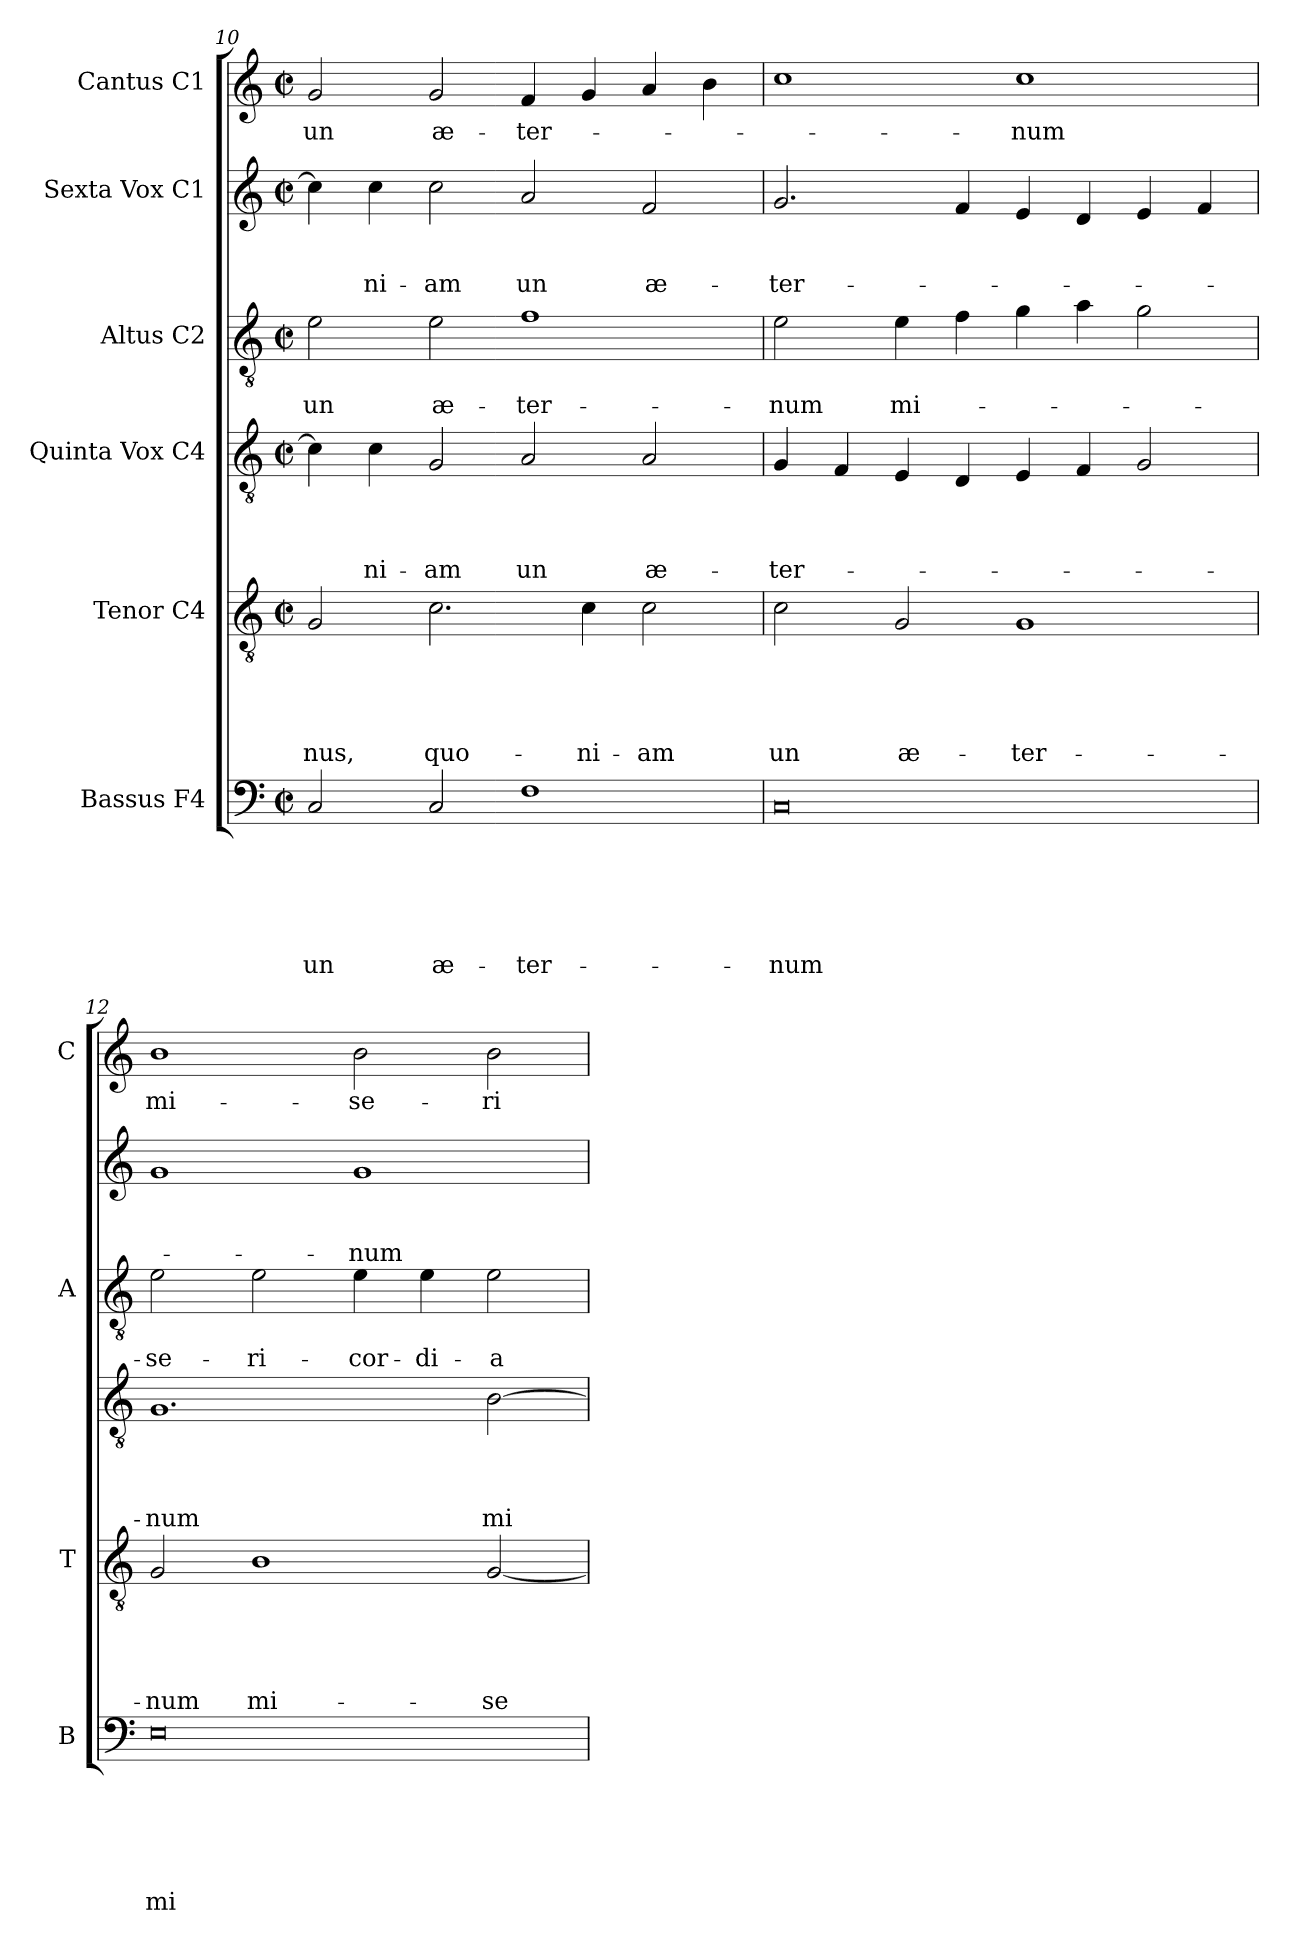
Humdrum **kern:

**kern	**text	**text	**text	**text	**text	**text	**kern	**text	**text	**text	**text	**text	**kern	**text	**text	**text	**text	**kern	**text	**text	**kern	**text	**text	**text	**kern	**text
*part6	*part6	*part6	*part6	*part6	*part6	*part6	*part5	*part5	*part5	*part5	*part5	*part5	*part4	*part4	*part4	*part4	*part4	*part3	*part3	*part3	*part2	*part2	*part2	*part2	*part1	*part1
*staff6	*staff6	*staff6	*staff6	*staff6	*staff6	*staff6	*staff5	*staff5	*staff5	*staff5	*staff5	*staff5	*staff4	*staff4	*staff4	*staff4	*staff4	*staff3	*staff3	*staff3	*staff2	*staff2	*staff2	*staff2	*staff1	*staff1
*I"Bassus F4	*	*	*	*	*	*	*I"Tenor C4	*	*	*	*	*	*I"Quinta Vox C4	*	*	*	*	*I"Altus C2	*	*	*I"Sexta Vox C1	*	*	*	*I"Cantus C1	*
*I'B	*	*	*	*	*	*	*I'T	*	*	*	*	*	*	*	*	*	*	*I'A	*	*	*	*	*	*	*I'C	*
*clefF4	*	*	*	*	*	*	*clefGv2	*	*	*	*	*	*clefGv2	*	*	*	*	*clefGv2	*	*	*clefG2	*	*	*	*clefG2	*
*k[]	*	*	*	*	*	*	*k[]	*	*	*	*	*	*k[]	*	*	*	*	*k[]	*	*	*k[]	*	*	*	*k[]	*
*C:	*	*	*	*	*	*	*C:	*	*	*	*	*	*C:	*	*	*	*	*C:	*	*	*C:	*	*	*	*C:	*
*M2/2	*	*	*	*	*	*	*M2/2	*	*	*	*	*	*M2/2	*	*	*	*	*M2/2	*	*	*M2/2	*	*	*	*M2/2	*
*met(c|)	*	*	*	*	*	*	*met(c|)	*	*	*	*	*	*met(c|)	*	*	*	*	*met(c|)	*	*	*met(c|)	*	*	*	*met(c|)	*
=10	=10	=10	=10	=10	=10	=10	=10	=10	=10	=10	=10	=10	=10	=10	=10	=10	=10	=10	=10	=10	=10	=10	=10	=10	=10	=10
!	!	!	!	!	!	!LO:LY:b	!	!	!	!	!	!LO:LY:b	!	!	!	!	!	!	!	!LO:LY:b	!	!	!	!	!	!LO:LY:b
2C/	.	.	.	.	.	un	2G/	.	.	.	.	-nus,	4c\]	.	.	.	.	2e\	.	un	4cc\]	.	.	.	2g/	un
!	!	!	!	!	!	!	!	!	!	!	!	!	!	!	!	!	!LO:LY:b	!	!	!	!	!	!	!LO:LY:b	!	!
.	.	.	.	.	.	.	.	.	.	.	.	.	4c\	.	.	.	-ni-	.	.	.	4cc\	.	.	-ni-	.	.
!	!	!	!	!	!	!LO:LY:b	!	!	!	!	!	!LO:LY:b	!	!	!	!	!LO:LY:b	!	!	!LO:LY:b	!	!	!	!LO:LY:b	!	!LO:LY:b
2C/	.	.	.	.	.	æ-	2.c\	.	.	.	.	quo-	2G/	.	.	.	-am	2e\	.	æ-	2cc\	.	.	-am	2g/	æ-
!	!	!	!	!	!	!LO:LY:b	!	!	!	!	!	!	!	!	!	!	!LO:LY:b	!	!	!LO:LY:b	!	!	!	!LO:LY:b	!	!LO:LY:b
1F	.	.	.	.	.	-ter-	.	.	.	.	.	.	2A/	.	.	.	un	1f	.	-ter-	2a/	.	.	un	4f/	-ter-
!	!	!	!	!	!	!	!	!	!	!	!	!LO:LY:b	!	!	!	!	!	!	!	!	!	!	!	!	!	!
.	.	.	.	.	.	.	4c\	.	.	.	.	-ni-	.	.	.	.	.	.	.	.	.	.	.	.	4g/	.
!	!	!	!	!	!	!	!	!	!	!	!	!LO:LY:b	!	!	!	!	!LO:LY:b	!	!	!	!	!	!	!LO:LY:b	!	!
.	.	.	.	.	.	.	2c\	.	.	.	.	-am	2A/	.	.	.	æ-	.	.	.	2f/	.	.	æ-	4a/	.
.	.	.	.	.	.	.	.	.	.	.	.	.	.	.	.	.	.	.	.	.	.	.	.	.	4b\	.
!!LO:LB:g=z
=11	=11	=11	=11	=11	=11	=11	=11	=11	=11	=11	=11	=11	=11	=11	=11	=11	=11	=11	=11	=11	=11	=11	=11	=11	=11	=11
!	!	!	!	!	!	!LO:LY:b	!	!	!	!	!	!LO:LY:b	!	!	!	!	!LO:LY:b	!	!	!LO:LY:b	!	!	!	!LO:LY:b	!	!
0C	.	.	.	.	.	-num	2c\	.	.	.	.	un	4G/	.	.	.	-ter-	2e\	.	-num	2.g/	.	.	-ter-	1cc	.
.	.	.	.	.	.	.	.	.	.	.	.	.	4F/	.	.	.	.	.	.	.	.	.	.	.	.	.
!	!	!	!	!	!	!	!	!	!	!	!	!LO:LY:b	!	!	!	!	!	!	!	!LO:LY:b	!	!	!	!	!	!
.	.	.	.	.	.	.	2G/	.	.	.	.	æ-	4E/	.	.	.	.	4e\	.	mi-	.	.	.	.	.	.
.	.	.	.	.	.	.	.	.	.	.	.	.	4D/	.	.	.	.	4f\	.	.	4f/	.	.	.	.	.
!	!	!	!	!	!	!	!	!	!	!	!	!LO:LY:b	!	!	!	!	!	!	!	!	!	!	!	!	!	!LO:LY:b
.	.	.	.	.	.	.	1G	.	.	.	.	-ter-	4E/	.	.	.	.	4g\	.	.	4e/	.	.	.	1cc	-num
.	.	.	.	.	.	.	.	.	.	.	.	.	4F/	.	.	.	.	4a\	.	.	4d/	.	.	.	.	.
.	.	.	.	.	.	.	.	.	.	.	.	.	2G/	.	.	.	.	2g\	.	.	4e/	.	.	.	.	.
.	.	.	.	.	.	.	.	.	.	.	.	.	.	.	.	.	.	.	.	.	4f/	.	.	.	.	.
=12	=12	=12	=12	=12	=12	=12	=12	=12	=12	=12	=12	=12	=12	=12	=12	=12	=12	=12	=12	=12	=12	=12	=12	=12	=12	=12
!	!	!	!	!	!	!LO:LY:b	!	!	!	!	!	!LO:LY:b	!	!	!	!	!LO:LY:b	!	!	!LO:LY:b	!	!	!	!	!	!LO:LY:b
0E	.	.	.	.	.	mi-	2G/	.	.	.	.	-num	1.G	.	.	.	-num	2e\	.	-se-	1g	.	.	.	1b	mi-
!	!	!	!	!	!	!	!	!	!	!	!	!LO:LY:b	!	!	!	!	!	!	!	!LO:LY:b	!	!	!	!	!	!
.	.	.	.	.	.	.	1B	.	.	.	.	mi-	.	.	.	.	.	2e\	.	-ri-	.	.	.	.	.	.
!	!	!	!	!	!	!	!	!	!	!	!	!	!	!	!	!	!	!	!	!LO:LY:b	!	!	!	!LO:LY:b	!	!LO:LY:b
.	.	.	.	.	.	.	.	.	.	.	.	.	.	.	.	.	.	4e\	.	-cor-	1g	.	.	-num	2b\	-se-
!	!	!	!	!	!	!	!	!	!	!	!	!	!	!	!	!	!	!	!	!LO:LY:b	!	!	!	!	!	!
.	.	.	.	.	.	.	.	.	.	.	.	.	.	.	.	.	.	4e\	.	-di-	.	.	.	.	.	.
!	!	!	!	!	!	!	!	!	!	!	!	!LO:LY:b	!	!	!	!	!LO:LY:b	!	!	!LO:LY:b	!	!	!	!	!	!LO:LY:b
.	.	.	.	.	.	.	[2G/	.	.	.	.	-se-	[2B\	.	.	.	mi-	2e\	.	-a	.	.	.	.	2b\	-ri-
=	=	=	=	=	=	=	=	=	=	=	=	=	=	=	=	=	=	=	=	=	=	=	=	=	=	=
*-	*-	*-	*-	*-	*-	*-	*-	*-	*-	*-	*-	*-	*-	*-	*-	*-	*-	*-	*-	*-	*-	*-	*-	*-	*-	*-
